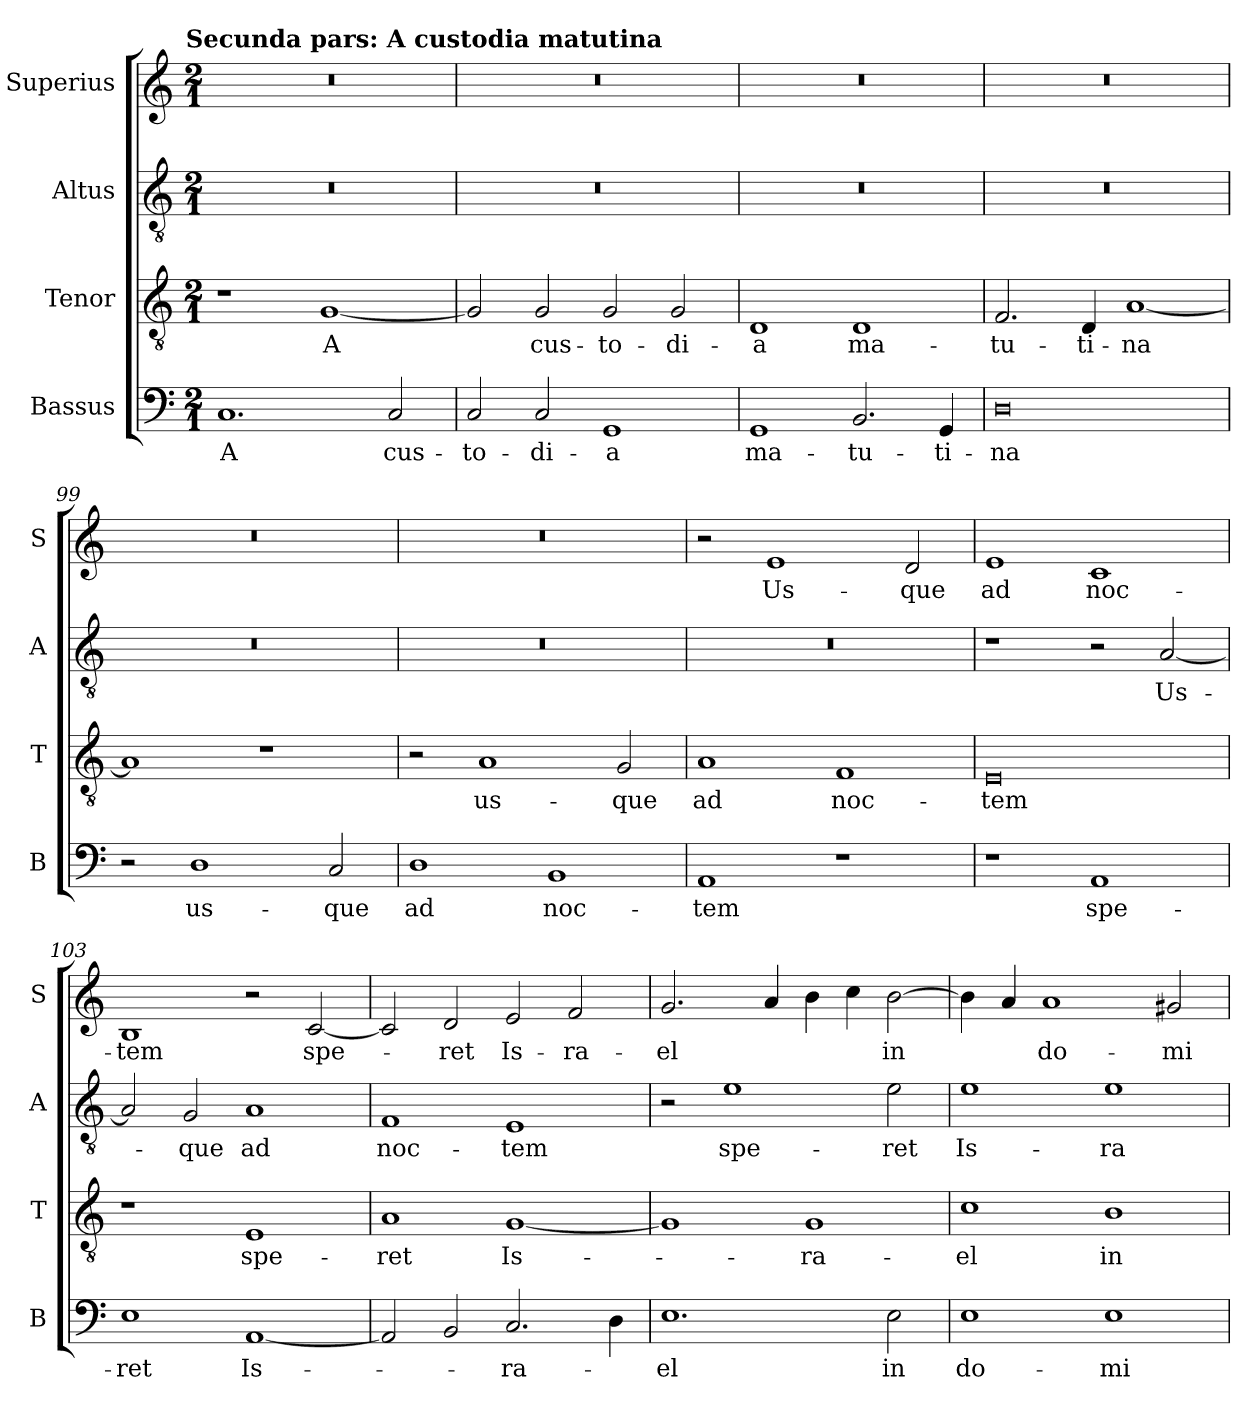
**kern	**text	**kern	**text	**kern	**text	**kern	**text
*part4	*part4	*part3	*part3	*part2	*part2	*part1	*part1
*staff4	*staff4	*staff3	*staff3	*staff2	*staff2	*staff1	*staff1
*I"Bassus	*	*I"Tenor	*	*I"Altus	*	*I"Superius	*
*I'B	*	*I'T	*	*I'A	*	*I'S	*
*clefF4	*	*clefGv2	*	*clefGv2	*	*clefG2	*
*k[]	*	*k[]	*	*k[]	*	*k[]	*
*C:	*	*C:	*	*C:	*	*C:	*
!!LO:TX:omd:t=Secunda pars&colon; A custodia matutina
*M2/1	*	*M2/1	*	*M2/1	*	*M2/1	*
=	=	=	=	=	=	=	=
1.C	A	1r	.	0r	.	0r	.
.	.	[1G	A	.	.	.	.
2C	cus-	.	.	.	.	.	.
=96	=96	=96	=96	=96	=96	=96	=96
2C	-to-	2G]	.	0r	.	0r	.
2C	-di-	2G	cus-	.	.	.	.
1GG	-a	2G	-to-	.	.	.	.
.	.	2G	-di-	.	.	.	.
=97	=97	=97	=97	=97	=97	=97	=97
1GG	ma-	1D	-a	0r	.	0r	.
2.BB	-tu-	1D	ma-	.	.	.	.
4GG	-ti-	.	.	.	.	.	.
=98	=98	=98	=98	=98	=98	=98	=98
0D	-na	2.F	-tu-	0r	.	0r	.
.	.	4D	-ti-	.	.	.	.
.	.	[1A	-na	.	.	.	.
=99	=99	=99	=99	=99	=99	=99	=99
2r	.	1A]	.	0r	.	0r	.
1D	us-	.	.	.	.	.	.
.	.	1r	.	.	.	.	.
2C	-que	.	.	.	.	.	.
=100	=100	=100	=100	=100	=100	=100	=100
1D	ad	2r	.	0r	.	0r	.
.	.	1A	us-	.	.	.	.
1BB	noc-	.	.	.	.	.	.
.	.	2G	-que	.	.	.	.
=101	=101	=101	=101	=101	=101	=101	=101
1AA	-tem	1A	ad	0r	.	2r	.
.	.	.	.	.	.	1e	Us-
1r	.	1F	noc-	.	.	.	.
.	.	.	.	.	.	2d	-que
=102	=102	=102	=102	=102	=102	=102	=102
1r	.	0E	-tem	1r	.	1e	ad
1AA	spe-	.	.	2r	.	1c	noc-
.	.	.	.	[2A	Us-	.	.
=103	=103	=103	=103	=103	=103	=103	=103
1E	-ret	1r	.	2A]	.	1B	-tem
.	.	.	.	2G	-que	.	.
[1AA	Is-	1E	spe-	1A	ad	2r	.
.	.	.	.	.	.	[2c	spe-
=104	=104	=104	=104	=104	=104	=104	=104
2AA]	.	1A	-ret	1F	noc-	2c]	.
2BB	.	.	.	.	.	2d	-ret
2.C	-ra-	[1G	Is-	1E	-tem	2e	Is-
.	.	.	.	.	.	2f	-ra-
4D	.	.	.	.	.	.	.
=105	=105	=105	=105	=105	=105	=105	=105
1.E	-el	1G]	.	2r	.	2.g	-el
.	.	.	.	1e	spe-	.	.
.	.	.	.	.	.	4a	.
.	.	1G	-ra-	.	.	4b	.
.	.	.	.	.	.	4cc	.
2E	in	.	.	2e	-ret	[2b	in
=106	=106	=106	=106	=106	=106	=106	=106
1E	do-	1c	-el	1e	Is-	4b]	.
.	.	.	.	.	.	4a	.
.	.	.	.	.	.	1a	do-
1E	-mi-	1B	in	1e	-ra-	.	.
.	.	.	.	.	.	2g#X	-mi-
=	=	=	=	=	=	=	=
*-	*-	*-	*-	*-	*-	*-	*-
